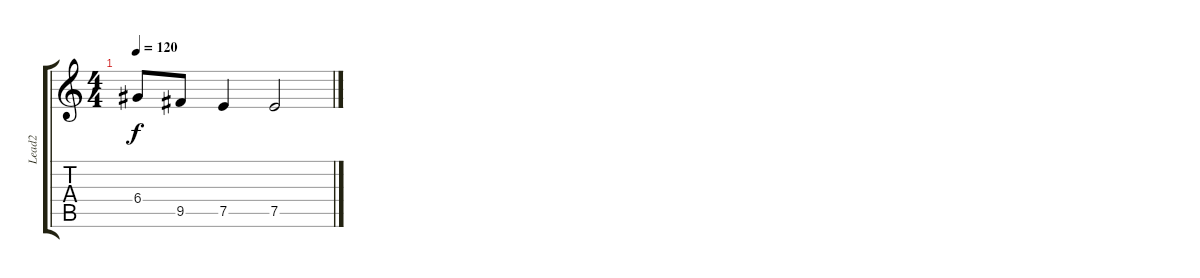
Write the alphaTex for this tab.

\track ("Lead2" "Lead2") {instrument electricguitarclean}
\staff {score tabs}
\tuning (E4 B3 G3 D3 A2 E2) {hide}
\ts (4 4)
\tempo 120
\clef g2
\ks c
6.4.8{dy f} 9.5.8 7.5.4 7.5.2
